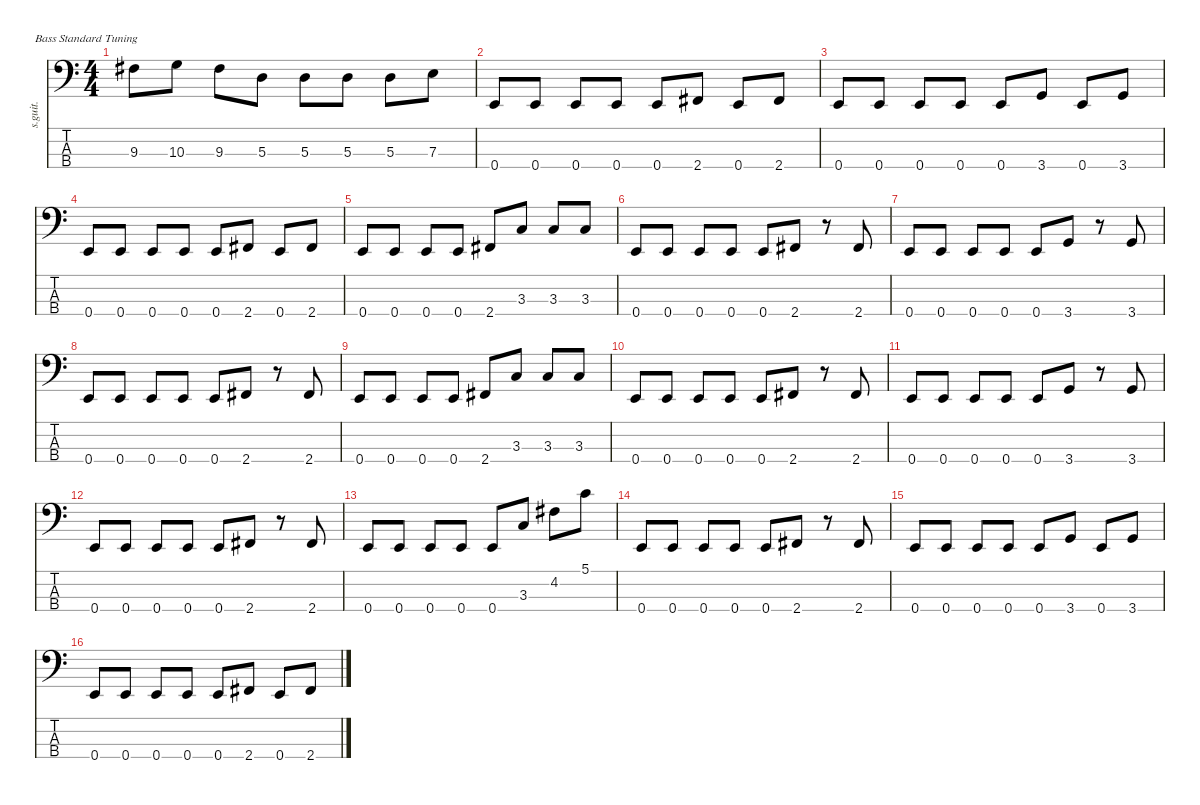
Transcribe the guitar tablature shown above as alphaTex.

\defaultSystemsLayout 4
\hideDynamics
\bracketExtendMode nobrackets
\track ("" "s.guit.") {instrument electricbasspick}
\staff {score tabs}
\tuning (G2 D2 A1 E1)
\ts (4 4)
\tempo (128 hide)
\clef f4
\ks c
9.3{acc #}.8{dy f} 10.3.8 9.3{acc #}.8 5.3.8 5.3.8 5.3.8 5.3.8 7.3.8 |
0.4.8 0.4.8 0.4.8 0.4.8 0.4.8 2.4{acc #}.8 0.4.8 2.4{acc #}.8 |
0.4.8 0.4.8 0.4.8 0.4.8 0.4.8 3.4.8 0.4.8 3.4.8 |
0.4.8 0.4.8 0.4.8 0.4.8 0.4.8 2.4{acc #}.8 0.4.8 2.4{acc #}.8 |
0.4.8 0.4.8 0.4.8 0.4.8 2.4{acc #}.8 3.3.8 3.3.8 3.3.8 |
0.4.8 0.4.8 0.4.8 0.4.8 0.4.8 2.4{acc #}.8 r.8 2.4{acc #}.8 |
0.4.8 0.4.8 0.4.8 0.4.8 0.4.8 3.4.8 r.8 3.4.8 |
0.4.8 0.4.8 0.4.8 0.4.8 0.4.8 2.4{acc #}.8 r.8 2.4{acc #}.8 |
0.4.8 0.4.8 0.4.8 0.4.8 2.4{acc #}.8 3.3.8 3.3.8 3.3.8 |
0.4.8 0.4.8 0.4.8 0.4.8 0.4.8 2.4{acc #}.8 r.8 2.4{acc #}.8 |
0.4.8 0.4.8 0.4.8 0.4.8 0.4.8 3.4.8 r.8 3.4.8 |
0.4.8 0.4.8 0.4.8 0.4.8 0.4.8 2.4{acc #}.8 r.8 2.4{acc #}.8 |
0.4.8 0.4.8 0.4.8 0.4.8 0.4.8 3.3.8 4.2{acc #}.8 5.1.8 |
0.4.8 0.4.8 0.4.8 0.4.8 0.4.8 2.4{acc #}.8 r.8 2.4{acc #}.8 |
0.4.8 0.4.8 0.4.8 0.4.8 0.4.8 3.4.8 0.4.8 3.4.8 |
0.4.8 0.4.8 0.4.8 0.4.8 0.4.8 2.4{acc #}.8 0.4.8 2.4{acc #}.8
